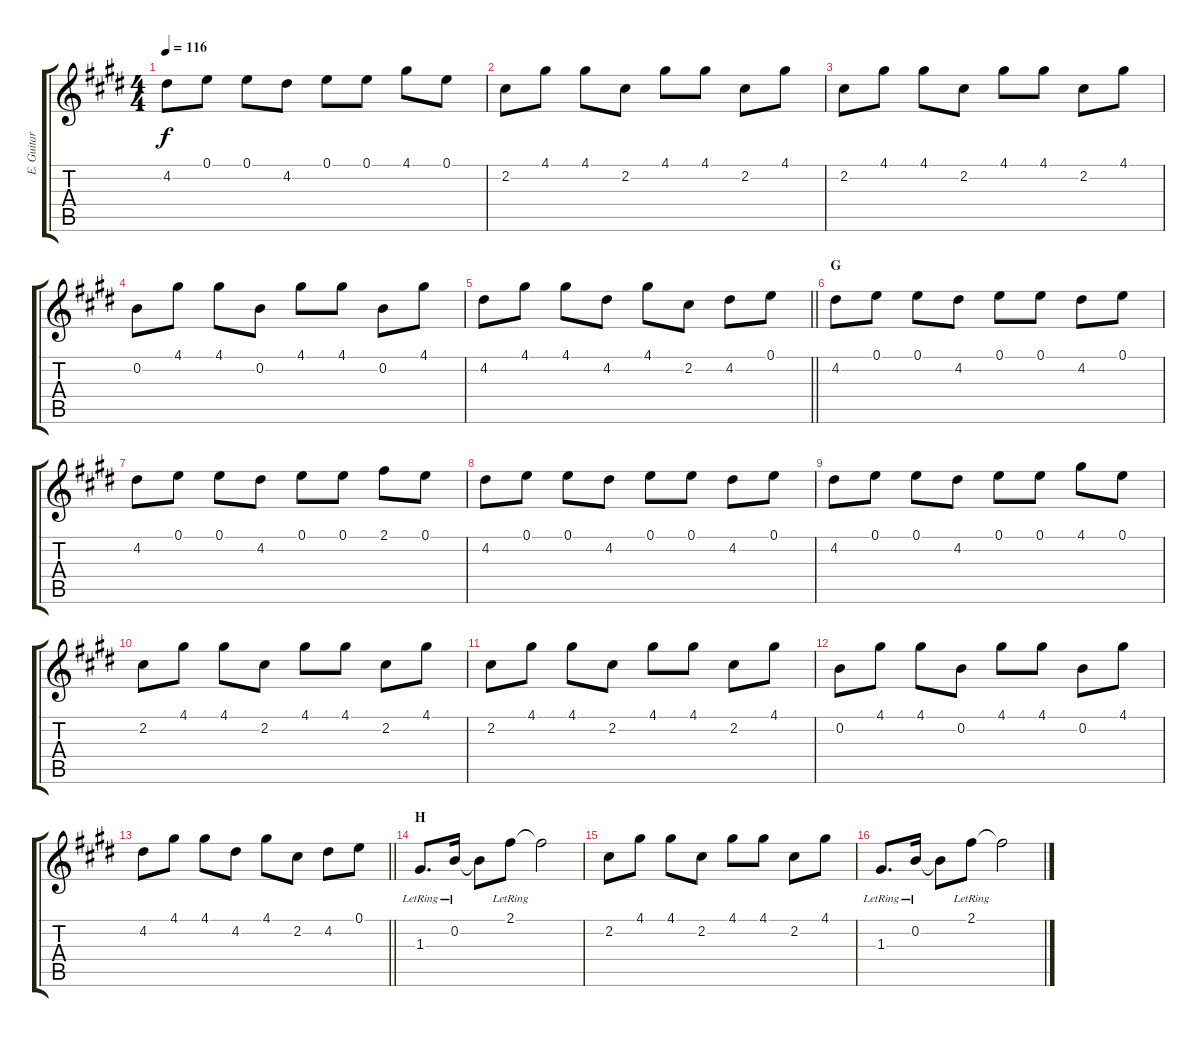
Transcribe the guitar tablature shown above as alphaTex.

\track ("E. Guitar II" "E. Guitar ") {instrument electricguitarclean}
\staff {score tabs}
\tuning (E4 B3 G3 D3 A2 E2) {hide}
\ts (4 4)
\tempo 116
\clef g2
\ks e
4.2.8{dy f} 0.1.8 0.1.8 4.2.8 0.1.8 0.1.8 4.1.8 0.1.8 |
2.2.8 4.1.8 4.1.8 2.2.8 4.1.8 4.1.8 2.2.8 4.1.8 |
2.2.8 4.1.8 4.1.8 2.2.8 4.1.8 4.1.8 2.2.8 4.1.8 |
0.2.8 4.1.8 4.1.8 0.2.8 4.1.8 4.1.8 0.2.8 4.1.8 |
\barLineRight lightlight
4.2.8 4.1.8 4.1.8 4.2.8 4.1.8 2.2.8 4.2.8 0.1.8 |
\section ("" "G")
4.2.8 0.1.8 0.1.8 4.2.8 0.1.8 0.1.8 4.2.8 0.1.8 |
4.2.8 0.1.8 0.1.8 4.2.8 0.1.8 0.1.8 2.1.8 0.1.8 |
4.2.8 0.1.8 0.1.8 4.2.8 0.1.8 0.1.8 4.2.8 0.1.8 |
4.2.8 0.1.8 0.1.8 4.2.8 0.1.8 0.1.8 4.1.8 0.1.8 |
2.2.8 4.1.8 4.1.8 2.2.8 4.1.8 4.1.8 2.2.8 4.1.8 |
2.2.8 4.1.8 4.1.8 2.2.8 4.1.8 4.1.8 2.2.8 4.1.8 |
0.2.8 4.1.8 4.1.8 0.2.8 4.1.8 4.1.8 0.2.8 4.1.8 |
\barLineRight lightlight
4.2.8 4.1.8 4.1.8 4.2.8 4.1.8 2.2.8 4.2.8 0.1.8 |
\section ("" "H")
1.3{lr}.8{d} 0.2{lr}.16 0.2{t}.8 2.1{lr}.8 2.1{t}.2 |
2.2.8 4.1.8 4.1.8 2.2.8 4.1.8 4.1.8 2.2.8 4.1.8 |
1.3{lr}.8{d} 0.2{lr}.16 0.2{t}.8 2.1{lr}.8 2.1{t}.2
